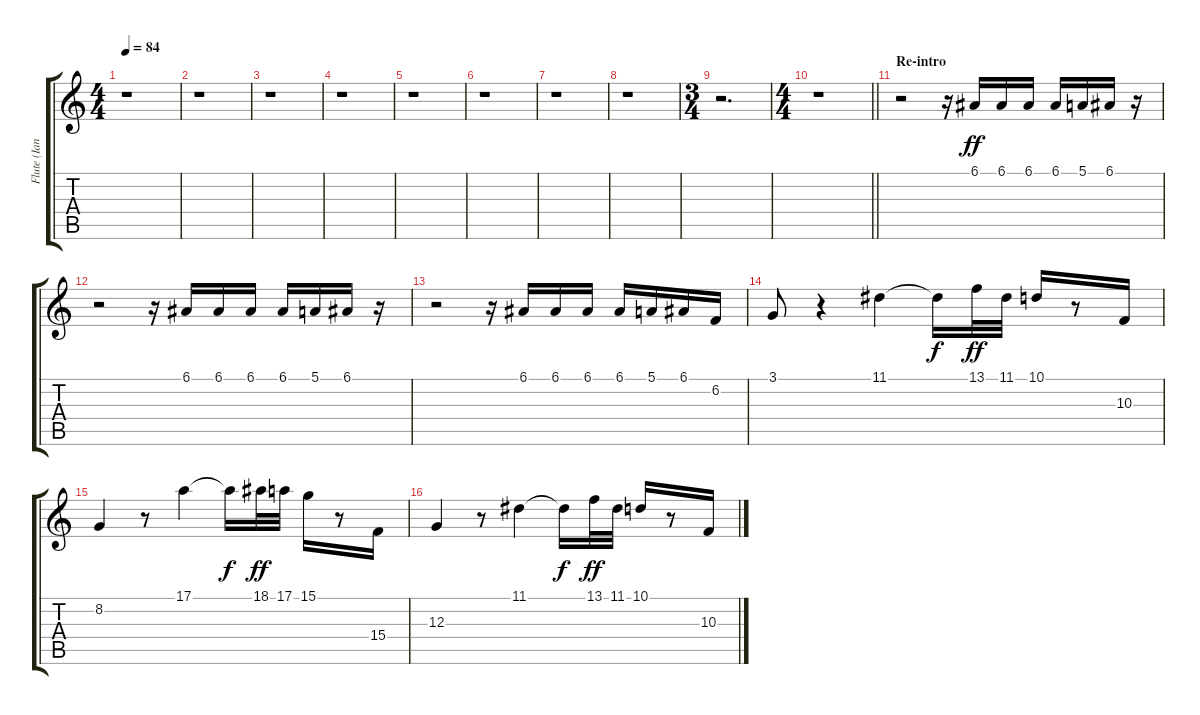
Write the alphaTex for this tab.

\track ("Flute (Ian Anderson)" "Flute (Ian") {instrument flute}
\staff {score tabs}
\tuning (E4 B3 G3 D3 A2 E2) {hide}
\ts (4 4)
\tempo 84
\clef g2
\ks c
r.1{dy ff} |
r.1 |
r.1 |
r.1 |
r.1 |
r.1 |
r.1 |
r.1 |
\ts (3 4)
r.2{d} |
\ts (4 4)
\barLineRight lightlight
r.1 |
\section ("" "Re-intro")
r.2 r.16 6.1.16 6.1.16 6.1.16 6.1.16 5.1.16 6.1.16 r.16 |
r.2 r.16 6.1.16 6.1.16 6.1.16 6.1.16 5.1.16 6.1.16 r.16 |
r.2 r.16 6.1.16 6.1.16 6.1.16 6.1.16 5.1.16 6.1.16 6.2.16 |
3.1.8 r.4 11.1.4 11.1{t}.16{dy f} 13.1.32{dy ff} 11.1.32 10.1.16 r.8 10.3.16 |
8.2.4 r.8 17.1.4 17.1{t}.16{dy f} 18.1.32{dy ff} 17.1.32 15.1.16 r.8 15.4.16 |
12.3.4 r.8 11.1.4 11.1{t}.16{dy f} 13.1.32{dy ff} 11.1.32 10.1.16 r.8 10.3.16
